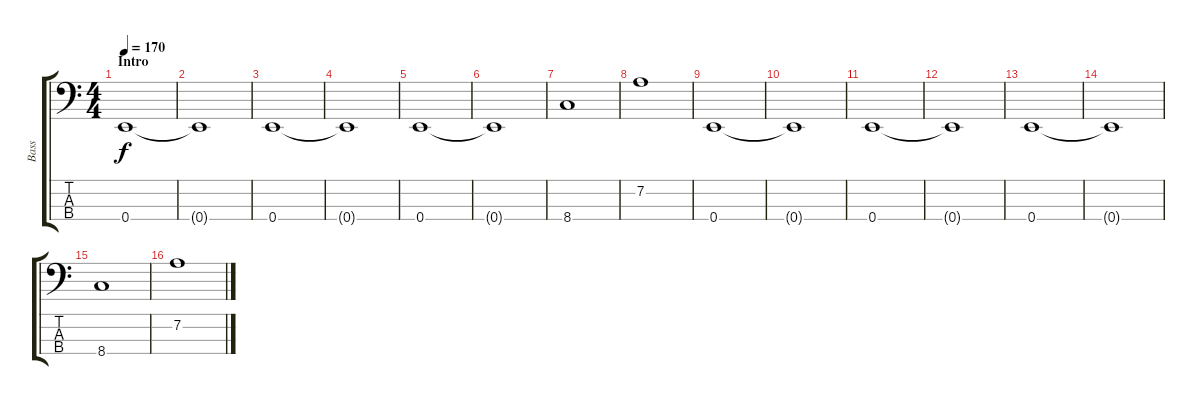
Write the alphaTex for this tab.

\track ("Bass" "Bass") {instrument electricbassfinger}
\staff {score tabs}
\tuning (G2 D2 A1 E1) {hide}
\ts (4 4)
\section ("" "Intro")
\tempo 170
\clef f4
\ks c
0.4.1{dy f instrument electricbassfinger} |
0.4{t}.1 |
0.4.1 |
0.4{t}.1 |
0.4.1 |
0.4{t}.1 |
8.4.1 |
7.2.1 |
0.4.1 |
0.4{t}.1 |
0.4.1 |
0.4{t}.1 |
0.4.1 |
0.4{t}.1 |
8.4.1 |
7.2.1
